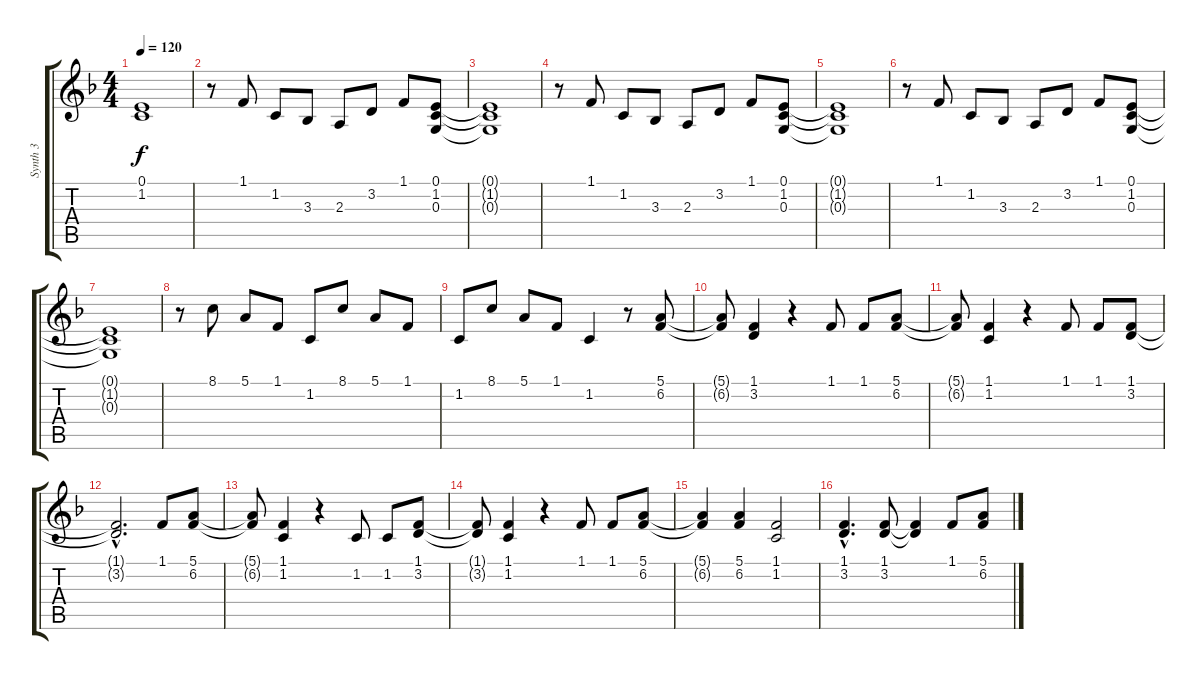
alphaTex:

\track ("Synth 3" "Synth 3") {instrument pad1newage}
\staff {score tabs}
\tuning (E4 B3 G3 D3 A2 E2) {hide}
\ts (4 4)
\tempo 120
\clef g2
\ks f
(0.1 1.2).1{dy f} |
r.8 1.1.8 1.2.8 3.3.8 2.3.8 3.2.8 1.1.8 (0.1 1.2 0.3).8 |
(0.1{t} 1.2{t} 0.3{t}).1 |
r.8 1.1.8 1.2.8 3.3.8 2.3.8 3.2.8 1.1.8 (0.1 1.2 0.3).8 |
(0.1{t} 1.2{t} 0.3{t}).1 |
r.8 1.1.8 1.2.8 3.3.8 2.3.8 3.2.8 1.1.8 (0.1 1.2 0.3).8 |
(0.1{t} 1.2{t} 0.3{t}).1 |
r.8 8.1.8 5.1.8 1.1.8 1.2.8 8.1.8 5.1.8 1.1.8 |
1.2.8 8.1.8 5.1.8 1.1.8 1.2.4 r.8 (5.1 6.2).8 |
(5.1{t} 6.2{t}).8 (1.1 3.2).4 r.4 1.1.8 1.1.8 (5.1 6.2).8 |
(5.1{t} 6.2{t}).8 (1.1 1.2).4 r.4 1.1.8 1.1.8 (1.1 3.2).8 |
(1.1{hac t} 3.2{hac t}).2{d} 1.1.8 (5.1 6.2).8 |
(5.1{t} 6.2{t}).8 (1.1 1.2).4 r.4 1.2.8 1.2.8 (1.1 3.2).8 |
(1.1{t} 3.2{t}).8 (1.1 1.2).4 r.4 1.1.8 1.1.8 (5.1 6.2).8 |
(5.1{t} 6.2{t}).4 (5.1 6.2).4 (1.1 1.2).2 |
(1.1{hac} 3.2{hac}).4{d} (1.1 3.2).8 (1.1{t} 3.2{t}).4 1.1.8 (5.1 6.2).8
